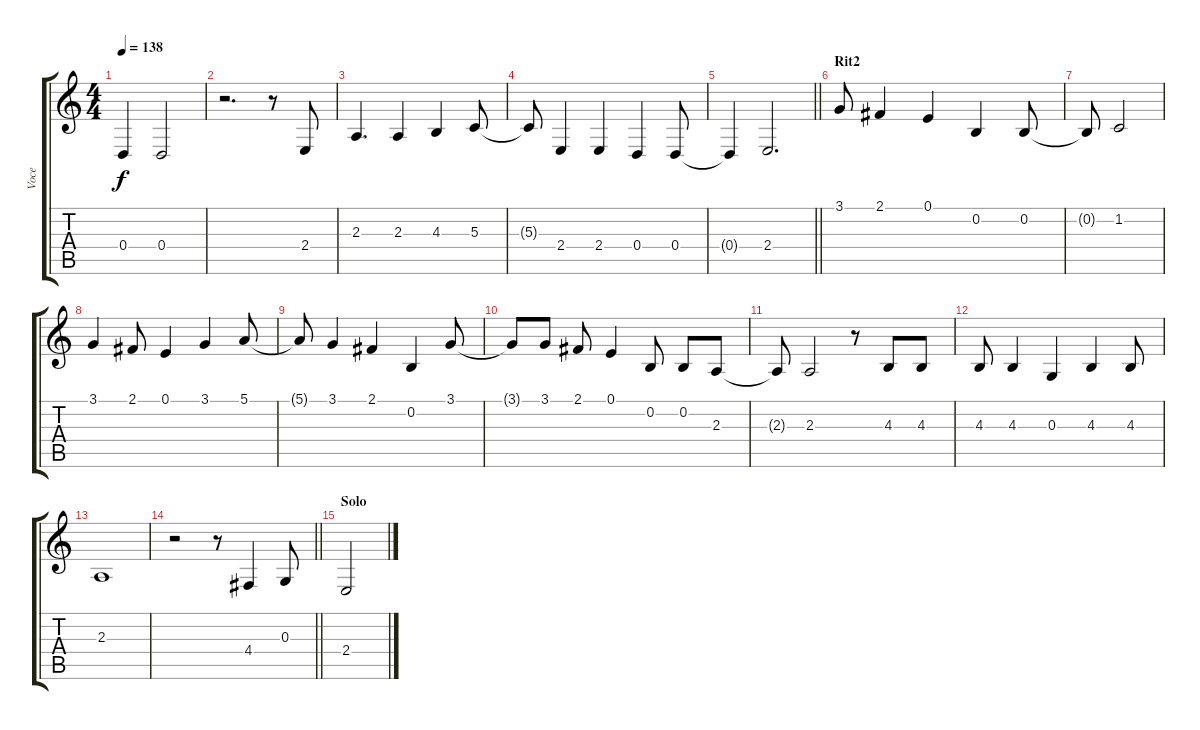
\track ("Voce" "Voce") {instrument trumpet}
\staff {score tabs}
\tuning (E4 B3 G3 D3 A2 E2) {hide}
\ts (4 4)
\tempo 138
\clef g2
\ks c
0.4{t}.4{dy f} 0.4.2 |
r.2{d} r.8 2.4.8 |
2.3.4{d} 2.3.4 4.3.4 5.3.8 |
5.3{t}.8 2.4.4 2.4.4 0.4.4 0.4.8 |
\barLineRight lightlight
0.4{t}.4 2.4.2{d} |
\section ("" "Rit2")
3.1.8 2.1.4 0.1.4 0.2.4 0.2.8 |
0.2{t}.8 1.2.2 |
3.1.4 2.1.8 0.1.4 3.1.4 5.1.8 |
5.1{t}.8 3.1.4 2.1.4 0.2.4 3.1.8 |
3.1{t}.8 3.1.8 2.1.8 0.1.4 0.2.8 0.2.8 2.3.8 |
2.3{t}.8 2.3.2 r.8 4.3.8 4.3.8 |
4.3.8 4.3.4 0.3.4 4.3.4 4.3.8 |
2.3.1 |
\barLineRight lightlight
r.2 r.8 4.4.4 0.3.8 |
\section ("" "Solo")
2.4.2
